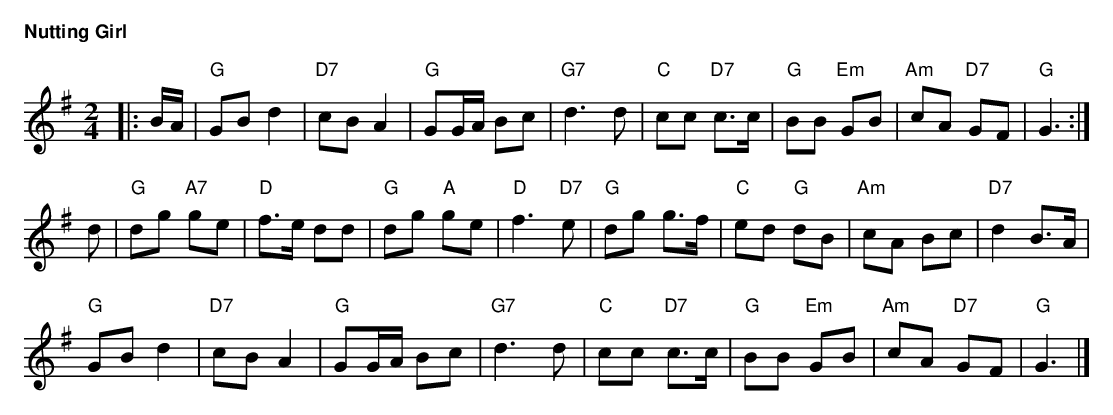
X:1
T:Nutting Girl
C:
M:2/4
L:1/8
K:G
|: B/A/ |"G" GB d2 | "D7"cB A2 | "G"GG/A/ Bc | "G7"d3 d | "C"cc "D7"c>c | "G"BB "Em"GB | "Am"cA "D7"GF | "G"G3:|
d | "G"dg "A7"ge | "D"f>e dd | "G"dg "A"ge | "D"f3 "D7"e | "G"dg g>f | "C"ed "G"dB | "Am"cA Bc | "D7"d2 B>A |
"G"GB d2 | "D7"cB A2 | "G"GG/A/ Bc | "G7"d3 d | "C"cc "D7"c>c | "G"BB "Em"GB | "Am"cA "D7"GF | "G"G3 |]
